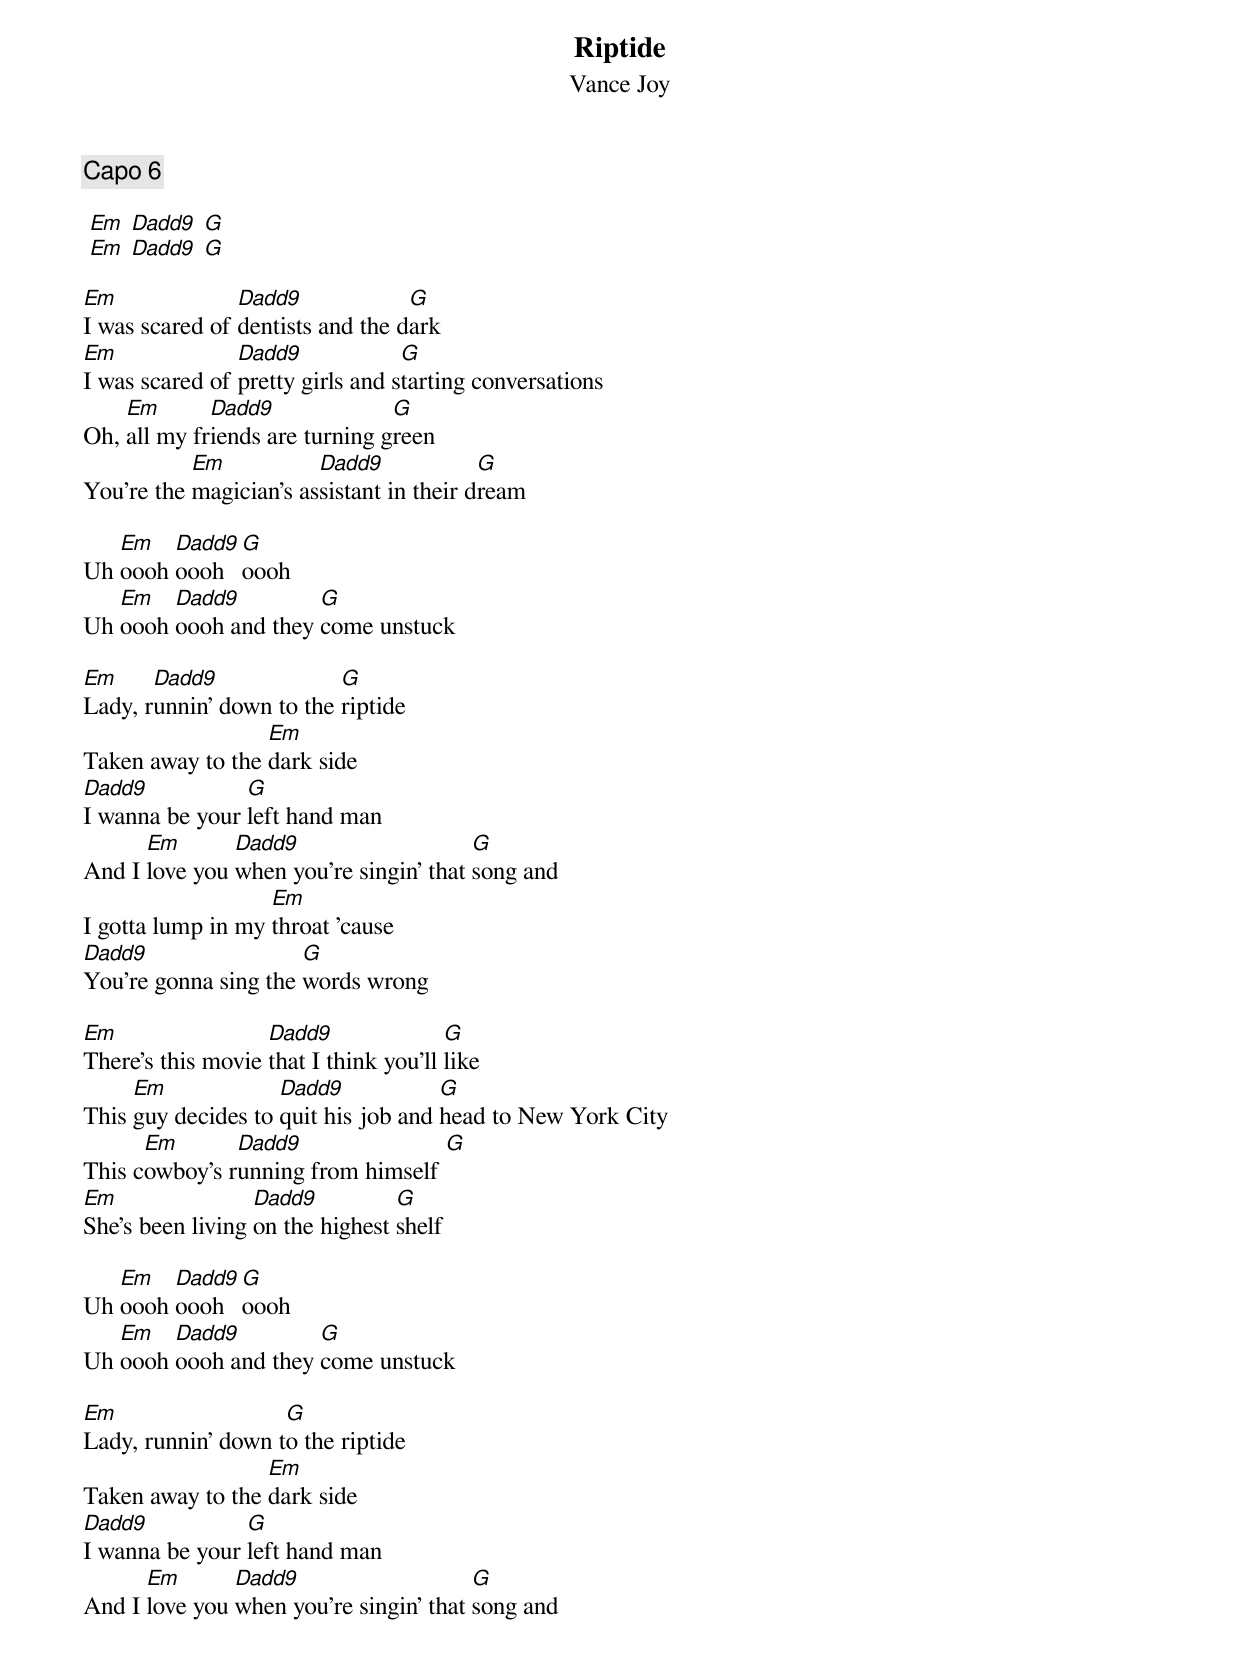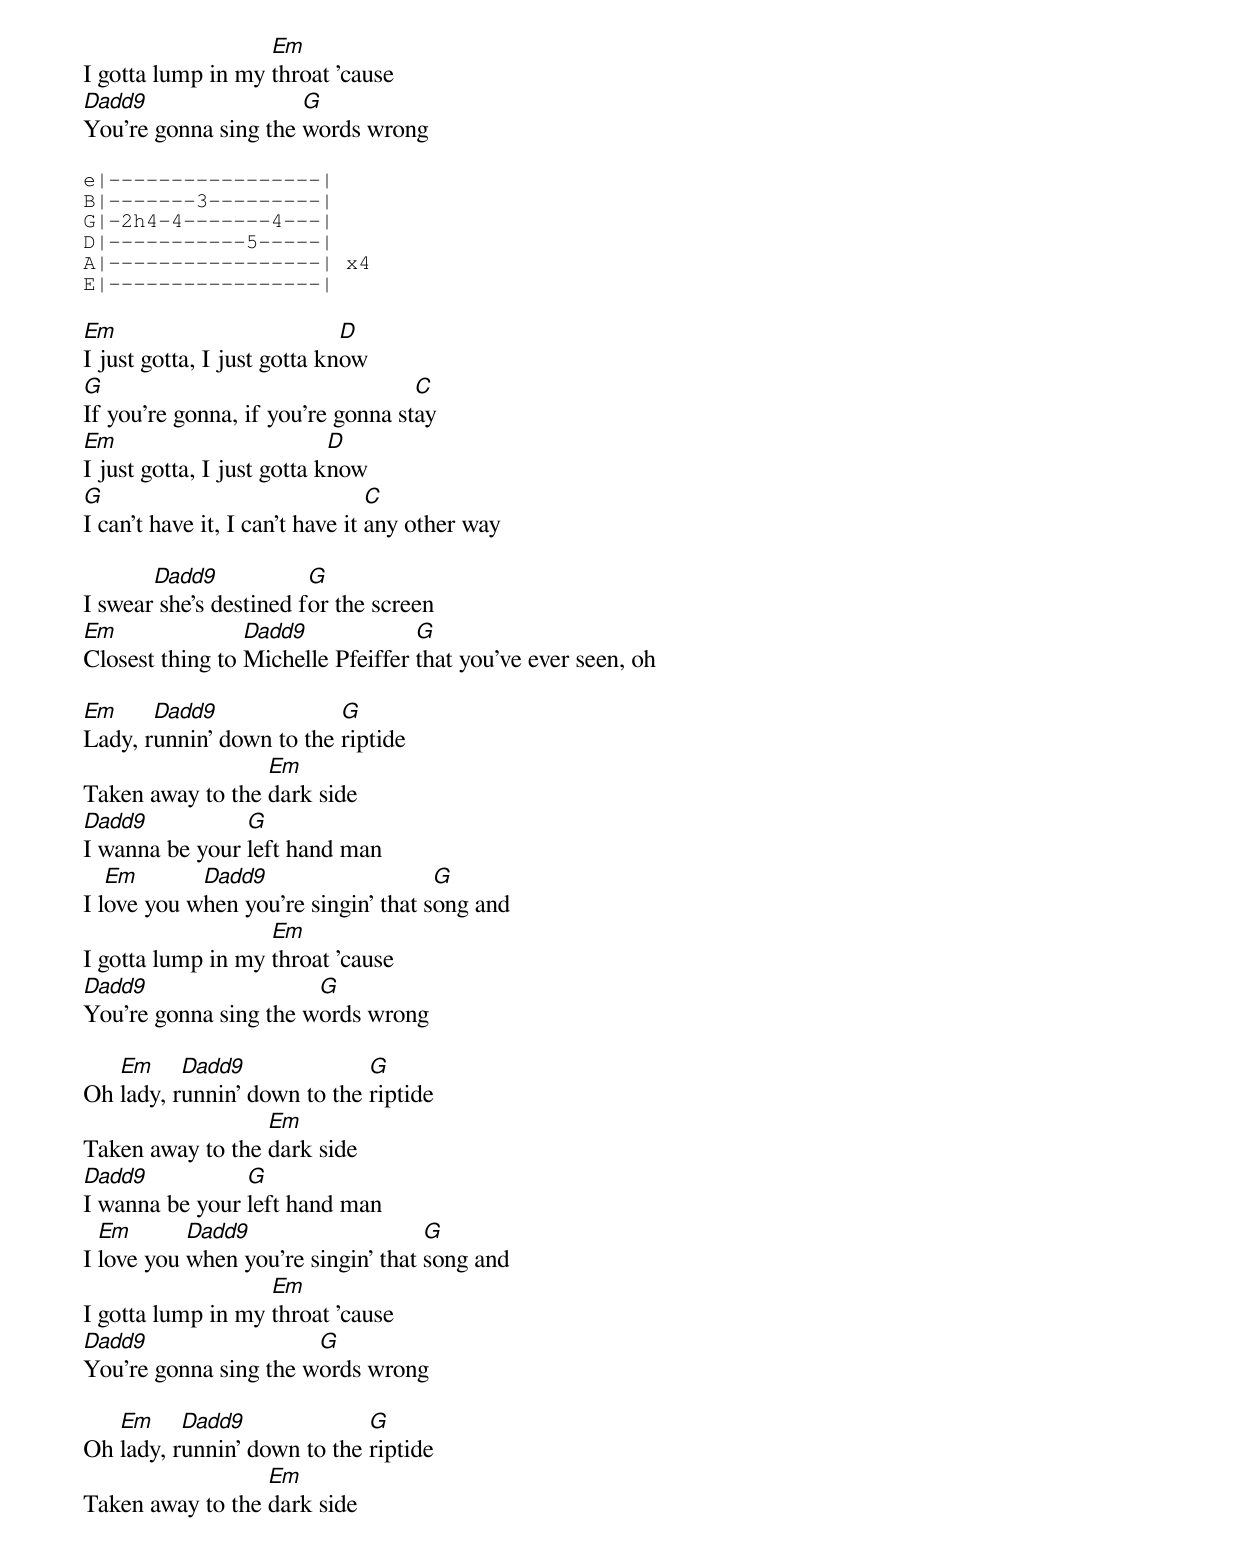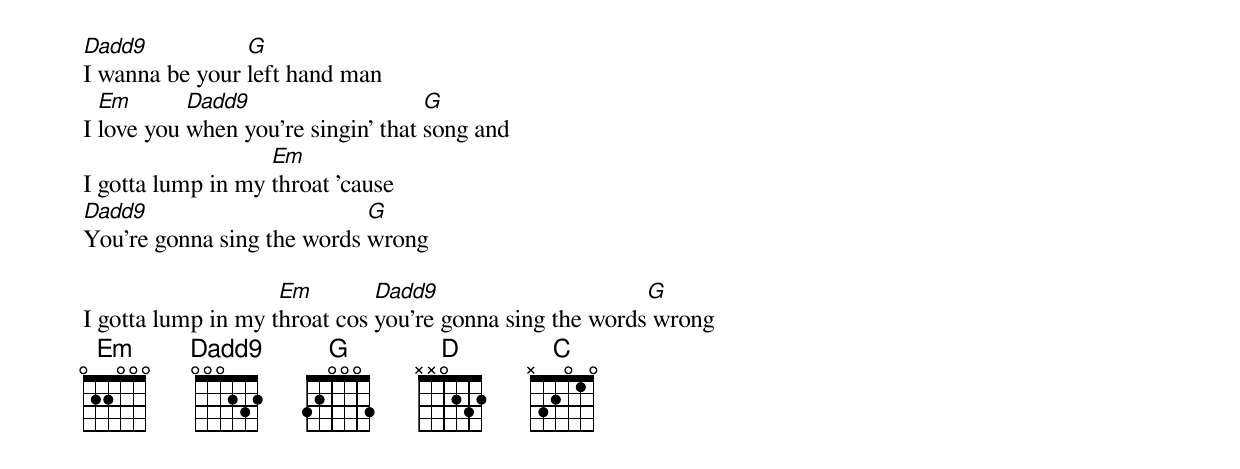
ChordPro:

{title: Riptide }
{subtitle: Vance Joy}
{c:Capo 6}

 [Em] [Dadd9] [G]
 [Em] [Dadd9] [G]

[Em]I was scared of [Dadd9]dentists and the d[G]ark
[Em]I was scared of [Dadd9]pretty girls and s[G]tarting conversations
Oh, [Em]all my fr[Dadd9]iends are turning g[G]reen
You're the [Em]magician's as[Dadd9]sistant in their d[G]ream

Uh [Em]oooh [Dadd9]oooh  [G]oooh
Uh [Em]oooh [Dadd9]oooh and they [G]come unstuck

[Em]Lady, r[Dadd9]unnin' down to the [G]riptide
Taken away to the [Em]dark side
[Dadd9]I wanna be your [G]left hand man
And I [Em]love you [Dadd9]when you're singin' that [G]song and
I gotta lump in my [Em]throat 'cause
[Dadd9]You're gonna sing the [G]words wrong

[Em]There's this movie [Dadd9]that I think you'll [G]like
This [Em]guy decides to [Dadd9]quit his job and [G]head to New York City
This c[Em]owboy's r[Dadd9]unning from himself [G]
[Em]She's been living [Dadd9]on the highest [G]shelf

Uh [Em]oooh [Dadd9]oooh  [G]oooh
Uh [Em]oooh [Dadd9]oooh and they [G]come unstuck

[Em]Lady, runnin' down t[G]o the riptide
Taken away to the [Em]dark side
[Dadd9]I wanna be your [G]left hand man
And I [Em]love you [Dadd9]when you're singin' that [G]song and
I gotta lump in my [Em]throat 'cause
[Dadd9]You're gonna sing the [G]words wrong

{sot}
e|-----------------|
B|-------3---------|
G|-2h4-4-------4---|
D|-----------5-----|
A|-----------------| x4
E|-----------------|
{eot}

[Em]I just gotta, I just gotta kn[D]ow
[G]If you're gonna, if you're gonna st[C]ay
[Em]I just gotta, I just gotta k[D]now
[G]I can't have it, I can't have it [C]any other way

I swear[Dadd9] she's destined f[G]or the screen
[Em]Closest thing to [Dadd9]Michelle Pfeiffer [G]that you've ever seen, oh

[Em]Lady, r[Dadd9]unnin' down to the [G]riptide
Taken away to the [Em]dark side
[Dadd9]I wanna be your [G]left hand man
I l[Em]ove you w[Dadd9]hen you're singin' that s[G]ong and
I gotta lump in my [Em]throat 'cause
[Dadd9]You're gonna sing the w[G]ords wrong

Oh [Em]lady, r[Dadd9]unnin' down to the [G]riptide
Taken away to the [Em]dark side
[Dadd9]I wanna be your [G]left hand man
I [Em]love you [Dadd9]when you're singin' that [G]song and
I gotta lump in my [Em]throat 'cause
[Dadd9]You're gonna sing the w[G]ords wrong

Oh [Em]lady, r[Dadd9]unnin' down to the [G]riptide
Taken away to the [Em]dark side
[Dadd9]I wanna be your [G]left hand man
I [Em]love you [Dadd9]when you're singin' that [G]song and
I gotta lump in my [Em]throat 'cause
[Dadd9]You're gonna sing the words [G]wrong

I gotta lump in my t[Em]hroat cos [Dadd9]you're gonna sing the words[G] wrong
